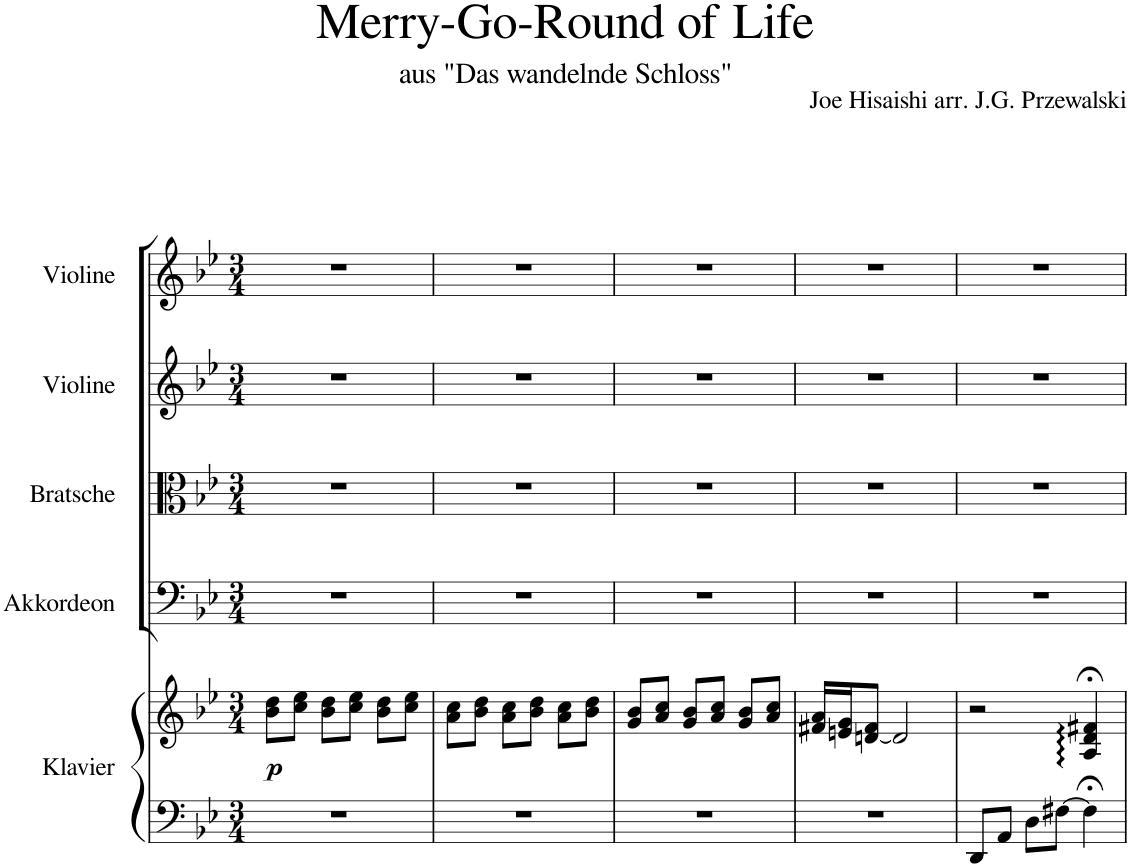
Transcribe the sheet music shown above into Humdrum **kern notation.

**kern	**kern	**dynam	**kern	**kern	**kern	**kern
*part5	*part5	*part5	*part4	*part3	*part2	*part1
*staff6	*staff5	*staff5/6	*staff4	*staff3	*staff2	*staff1
*I"Klavier	*	*	*I"Akkordeon	*I"Bratsche	*I"Violine	*I"Violine
*I'Klav.	*	*	*I'Akk.	*I'Bra.	*I'Vl.	*I'Vl.
*clefF4	*clefG2	*	*clefF4	*clefC3	*clefG2	*clefG2
*k[b-e-]	*k[b-e-]	*	*k[b-e-]	*k[b-e-]	*k[b-e-]	*k[b-e-]
*M3/4	*M3/4	*	*M3/4	*M3/4	*M3/4	*M3/4
=1	=1	=1	=1	=1	=1	=1
!	!	!LO:DY:b	!	!	!	!
2.r	8b-\ 8dd\L	p	2.r	2.r	2.r	2.r
.	8cc\ 8ee-\J	.	.	.	.	.
.	8b-\ 8dd\L	.	.	.	.	.
.	8cc\ 8ee-\J	.	.	.	.	.
.	8b-\ 8dd\L	.	.	.	.	.
.	8cc\ 8ee-\J	.	.	.	.	.
=2	=2	=2	=2	=2	=2	=2
2.r	8a\ 8cc\L	.	2.r	2.r	2.r	2.r
.	8b-\ 8dd\J	.	.	.	.	.
.	8a\ 8cc\L	.	.	.	.	.
.	8b-\ 8dd\J	.	.	.	.	.
.	8a\ 8cc\L	.	.	.	.	.
.	8b-\ 8dd\J	.	.	.	.	.
=3	=3	=3	=3	=3	=3	=3
2.r	8g/ 8b-/L	.	2.r	2.r	2.r	2.r
.	8a/ 8cc/J	.	.	.	.	.
.	8g/ 8b-/L	.	.	.	.	.
.	8a/ 8cc/J	.	.	.	.	.
.	8g/ 8b-/L	.	.	.	.	.
.	8a/ 8cc/J	.	.	.	.	.
=4	=4	=4	=4	=4	=4	=4
2.r	16f#X/ 16a/LL	.	2.r	2.r	2.r	2.r
.	16en/ 16g/J	.	.	.	.	.
.	[8dn/ 8f#/J	.	.	.	.	.
.	2d/]	.	.	.	.	.
=5	=5	=5	=5	=5	=5	=5
8DD/L	2r	.	2.r	2.r	2.r	2.r
8AA/J	.	.	.	.	.	.
8D\L	.	.	.	.	.	.
[8F#X\J	.	.	.	.	.	.
4F#;<\]	4A/;< 4d/;< 4f#X/;<	.	.	.	.	.
=	=	=	=	=	=	=
*-	*-	*-	*-	*-	*-	*-
